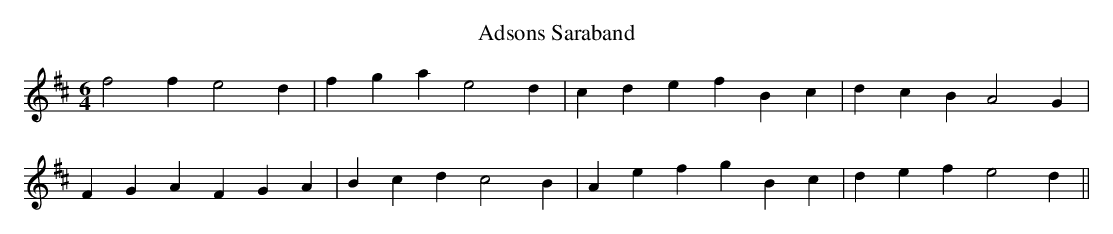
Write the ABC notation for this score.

X:1
T:Adsons Saraband
M:6/4
L:1/4
K:D
f2f e2d | fga e2d | cde fBc | dcB A2G |
FGA FGA | Bcd c2B | Aef gBc | def e2d ||
